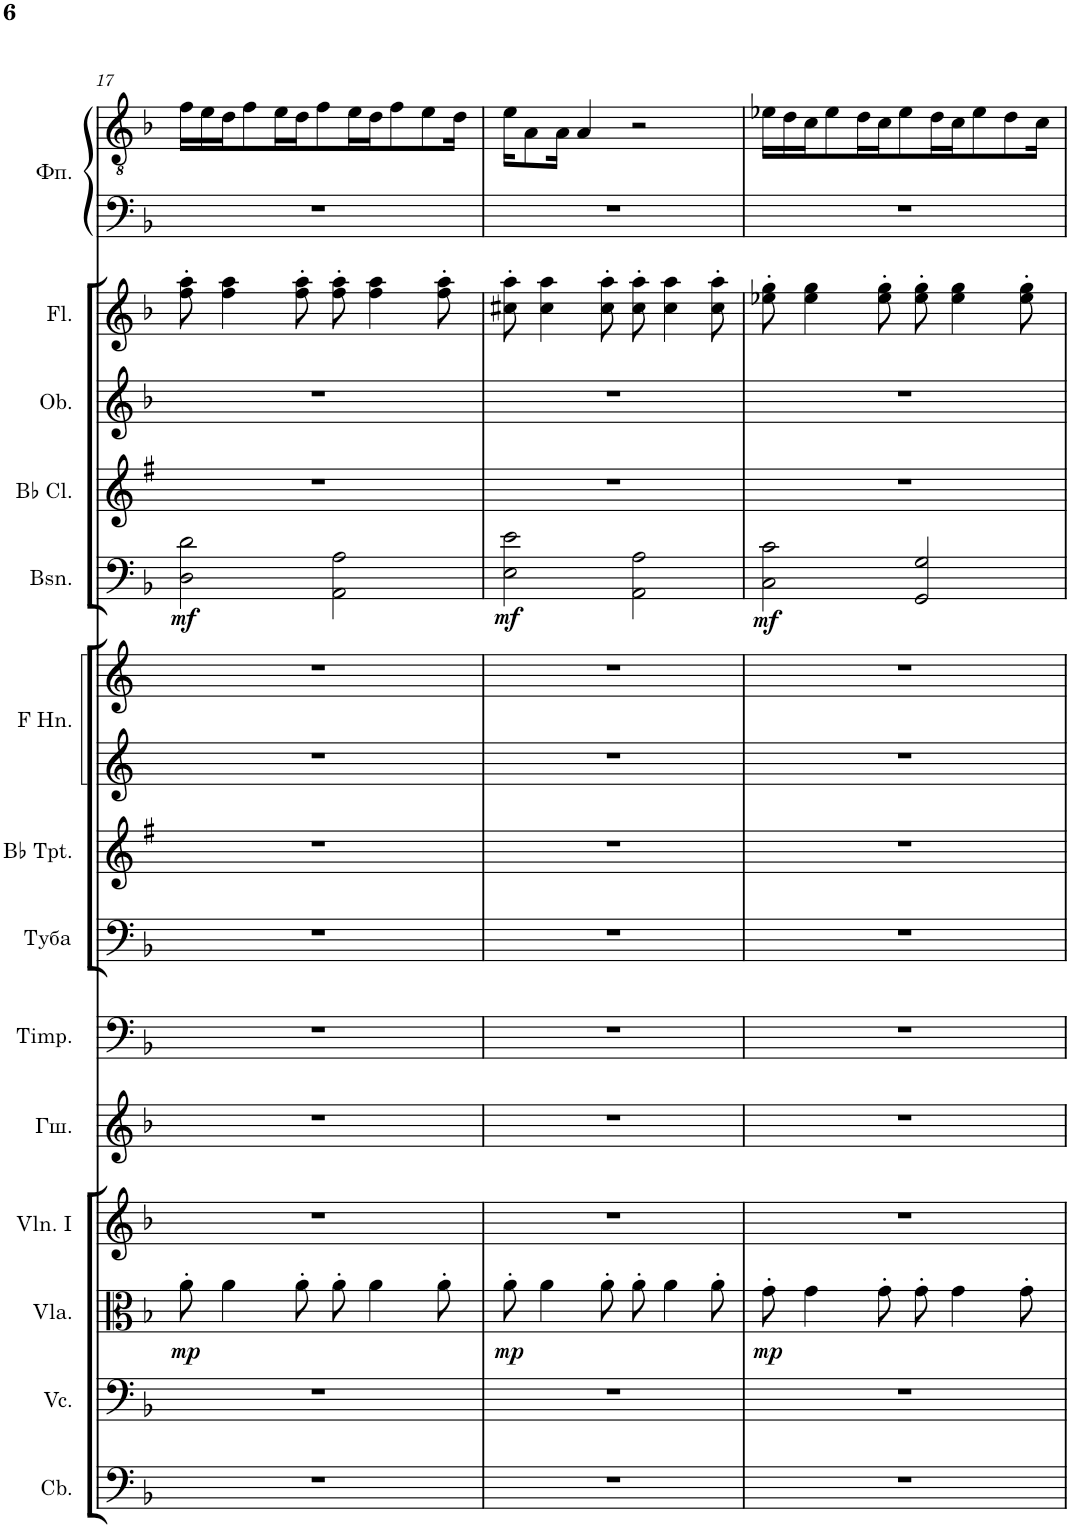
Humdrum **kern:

**kern	**kern	**kern	**dynam	**kern	**kern	**kern	**kern	**kern	**kern	**kern	**kern	**dynam	**kern	**kern	**kern	**kern	**kern
*part14	*part13	*part12	*part12	*part11	*part10	*part9	*part8	*part7	*part6	*part6	*part5	*part5	*part4	*part3	*part2	*part1	*part1
*staff16	*staff15	*staff14	*staff14	*staff13	*staff12	*staff11	*staff10	*staff9	*staff8	*staff7	*staff6	*staff6	*staff5	*staff4	*staff3	*staff2	*staff1
*I"Contrabasses	*I"Violoncellos	*I"Violas	*	*I"Violins I	*I"Глокеншпиль	*I"Timpani	*I"Туба	*I"Trumpets in Bb	*I"Horns in F	*	*I"Bassoons	*	*I"Clarinets in Bb	*I"Oboes	*I"Flutes	*I"Фортепиано	*
*I'Cb.	*I'Vc.	*I'Vla.	*	*I'Vln. I	*	*I'Timp.	*	*	*	*	*I'Bsn.	*	*	*I'Ob.	*I'Fl.	*	*
!!LO:PB:g=z
*clefF4	*clefF4	*clefC3	*	*clefG2	*clefG2	*clefF4	*clefF4	*clefG2	*clefG2	*clefG2	*clefF4	*	*clefG2	*clefG2	*clefG2	*clefF4	*clefGv2
*Trd7c12	*	*	*	*	*Trd-14c-24	*	*	*Trd1c2	*Trd4c7	*Trd4c7	*	*	*Trd1c2	*	*	*	*
*k[b-]	*k[b-]	*k[b-]	*	*k[b-]	*k[b-]	*k[b-]	*k[b-]	*k[f#]	*k[]	*k[]	*k[b-]	*	*k[f#]	*k[b-]	*k[b-]	*k[b-]	*k[b-]
*M4/4	*M4/4	*M4/4	*	*M4/4	*M4/4	*M4/4	*M4/4	*M4/4	*M4/4	*M4/4	*M4/4	*	*M4/4	*M4/4	*M4/4	*M4/4	*M4/4
=17	=17	=17	=17	=17	=17	=17	=17	=17	=17	=17	=17	=17	=17	=17	=17	=17	=17
!	!	!	!LO:DY:b	!	!	!	!	!	!	!	!	!LO:DY:b	!	!	!	!	!
1r	1r	8a'\	mp	1r	1r	1r	1r	1r	1r	1r	2D\ 2d\	mf	1r	1r	8ff\' 8aa\'	1r	16f\LL
.	.	.	.	.	.	.	.	.	.	.	.	.	.	.	.	.	16e\
.	.	4a\	.	.	.	.	.	.	.	.	.	.	.	.	4ff\ 4aa\	.	16d\J
.	.	.	.	.	.	.	.	.	.	.	.	.	.	.	.	.	8f\
.	.	.	.	.	.	.	.	.	.	.	.	.	.	.	.	.	16e\L
.	.	8a'\	.	.	.	.	.	.	.	.	.	.	.	.	8ff\' 8aa\'	.	16d\J
.	.	.	.	.	.	.	.	.	.	.	.	.	.	.	.	.	8f\
.	.	8a'\	.	.	.	.	.	.	.	.	2AA\ 2A\	.	.	.	8ff\' 8aa\'	.	.
.	.	.	.	.	.	.	.	.	.	.	.	.	.	.	.	.	16e\L
.	.	4a\	.	.	.	.	.	.	.	.	.	.	.	.	4ff\ 4aa\	.	16d\J
.	.	.	.	.	.	.	.	.	.	.	.	.	.	.	.	.	8f\
.	.	.	.	.	.	.	.	.	.	.	.	.	.	.	.	.	8e\
.	.	8a'\	.	.	.	.	.	.	.	.	.	.	.	.	8ff\' 8aa\'	.	.
.	.	.	.	.	.	.	.	.	.	.	.	.	.	.	.	.	16d\Jk
=18	=18	=18	=18	=18	=18	=18	=18	=18	=18	=18	=18	=18	=18	=18	=18	=18	=18
!	!	!	!LO:DY:b	!	!	!	!	!	!	!	!	!LO:DY:b	!	!	!	!	!
1r	1r	8a'\	mp	1r	1r	1r	1r	1r	1r	1r	2E\ 2e\	mf	1r	1r	8cc#X\' 8aa\'	1r	16e\KL
.	.	.	.	.	.	.	.	.	.	.	.	.	.	.	.	.	8A\
.	.	4a\	.	.	.	.	.	.	.	.	.	.	.	.	4cc#\ 4aa\	.	.
.	.	.	.	.	.	.	.	.	.	.	.	.	.	.	.	.	16A\Jk
.	.	.	.	.	.	.	.	.	.	.	.	.	.	.	.	.	4A/
.	.	8a'\	.	.	.	.	.	.	.	.	.	.	.	.	8cc#\' 8aa\'	.	.
.	.	8a'\	.	.	.	.	.	.	.	.	2AA\ 2A\	.	.	.	8cc#\' 8aa\'	.	2r
.	.	4a\	.	.	.	.	.	.	.	.	.	.	.	.	4cc#\ 4aa\	.	.
.	.	8a'\	.	.	.	.	.	.	.	.	.	.	.	.	8cc#\' 8aa\'	.	.
=19	=19	=19	=19	=19	=19	=19	=19	=19	=19	=19	=19	=19	=19	=19	=19	=19	=19
!	!	!	!LO:DY:b	!	!	!	!	!	!	!	!	!LO:DY:b	!	!	!	!	!
1r	1r	8g'\	mp	1r	1r	1r	1r	1r	1r	1r	2C\ 2c\	mf	1r	1r	8ee-X\' 8gg\'	1r	16e-X\LL
.	.	.	.	.	.	.	.	.	.	.	.	.	.	.	.	.	16d\
.	.	4g\	.	.	.	.	.	.	.	.	.	.	.	.	4ee-\ 4gg\	.	16c\J
.	.	.	.	.	.	.	.	.	.	.	.	.	.	.	.	.	8e-\
.	.	.	.	.	.	.	.	.	.	.	.	.	.	.	.	.	16d\L
.	.	8g'\	.	.	.	.	.	.	.	.	.	.	.	.	8ee-\' 8gg\'	.	16c\J
.	.	.	.	.	.	.	.	.	.	.	.	.	.	.	.	.	8e-\
.	.	8g'\	.	.	.	.	.	.	.	.	2GG/ 2G/	.	.	.	8ee-\' 8gg\'	.	.
.	.	.	.	.	.	.	.	.	.	.	.	.	.	.	.	.	16d\L
.	.	4g\	.	.	.	.	.	.	.	.	.	.	.	.	4ee-\ 4gg\	.	16c\J
.	.	.	.	.	.	.	.	.	.	.	.	.	.	.	.	.	8e-\
.	.	.	.	.	.	.	.	.	.	.	.	.	.	.	.	.	8d\
.	.	8g'\	.	.	.	.	.	.	.	.	.	.	.	.	8ee-\' 8gg\'	.	.
.	.	.	.	.	.	.	.	.	.	.	.	.	.	.	.	.	16c\Jk
=	=	=	=	=	=	=	=	=	=	=	=	=	=	=	=	=	=
*-	*-	*-	*-	*-	*-	*-	*-	*-	*-	*-	*-	*-	*-	*-	*-	*-	*-
